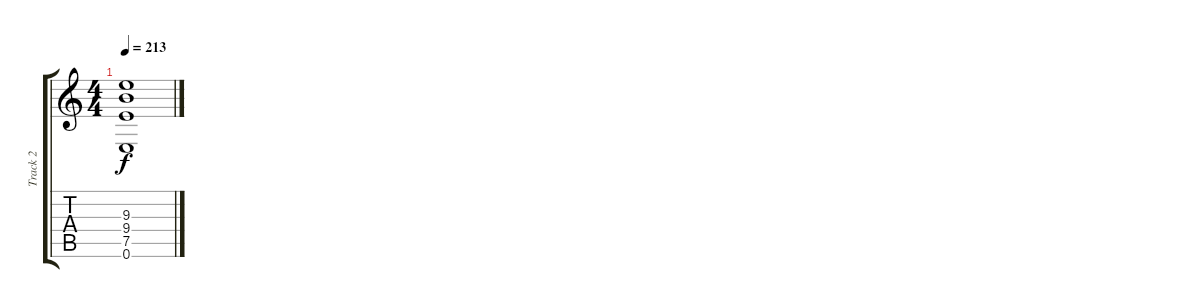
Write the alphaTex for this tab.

\track ("Track 2" "Track 2") {instrument distortionguitar}
\staff {score tabs}
\tuning (E4 B3 G3 D3 A2 E2) {hide}
\ts (4 4)
\tempo 213
\clef g2
\ks c
(9.3 9.4 7.5 0.6).1{dy f}
